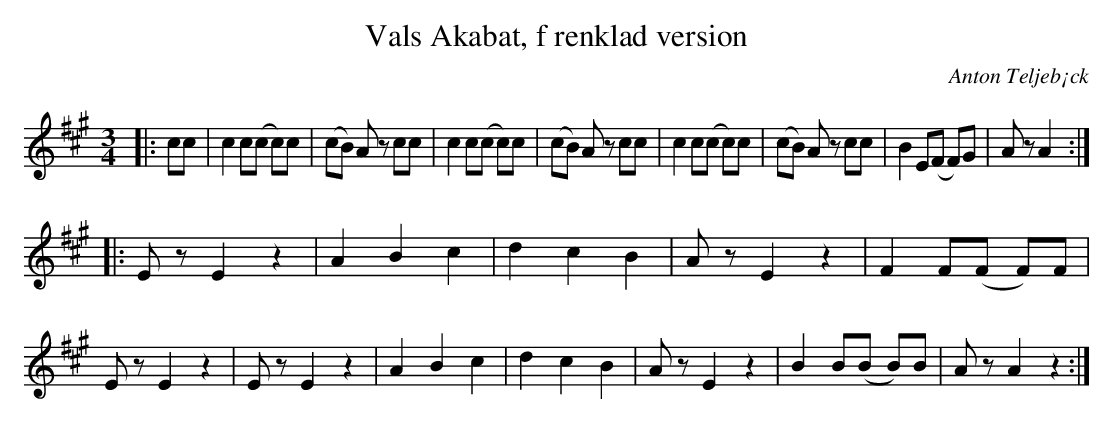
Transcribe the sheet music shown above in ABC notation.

X:1
T:Vals Akabat, f renklad version
C: Anton Teljeb¡ck
M:3/4
L:1/8
K:A
|:cc |c2 c(c c)c | (cB) Az cc | c2 c(c c)c | (cB) Az cc |c2 c(c c)c | (cB) Az cc | B2 E(F F)G | Az A2 :|
|: Ez E2z2 | A2 B2 c2 | d2 c2 B2 | Az E2z2 | F2 F(F F)F | Ez E2z2 | Ez E2z2 | A2 B2 c2 | d2 c2 B2 | Az E2z2 | B2 B(B B)B | Az A2z2:|
